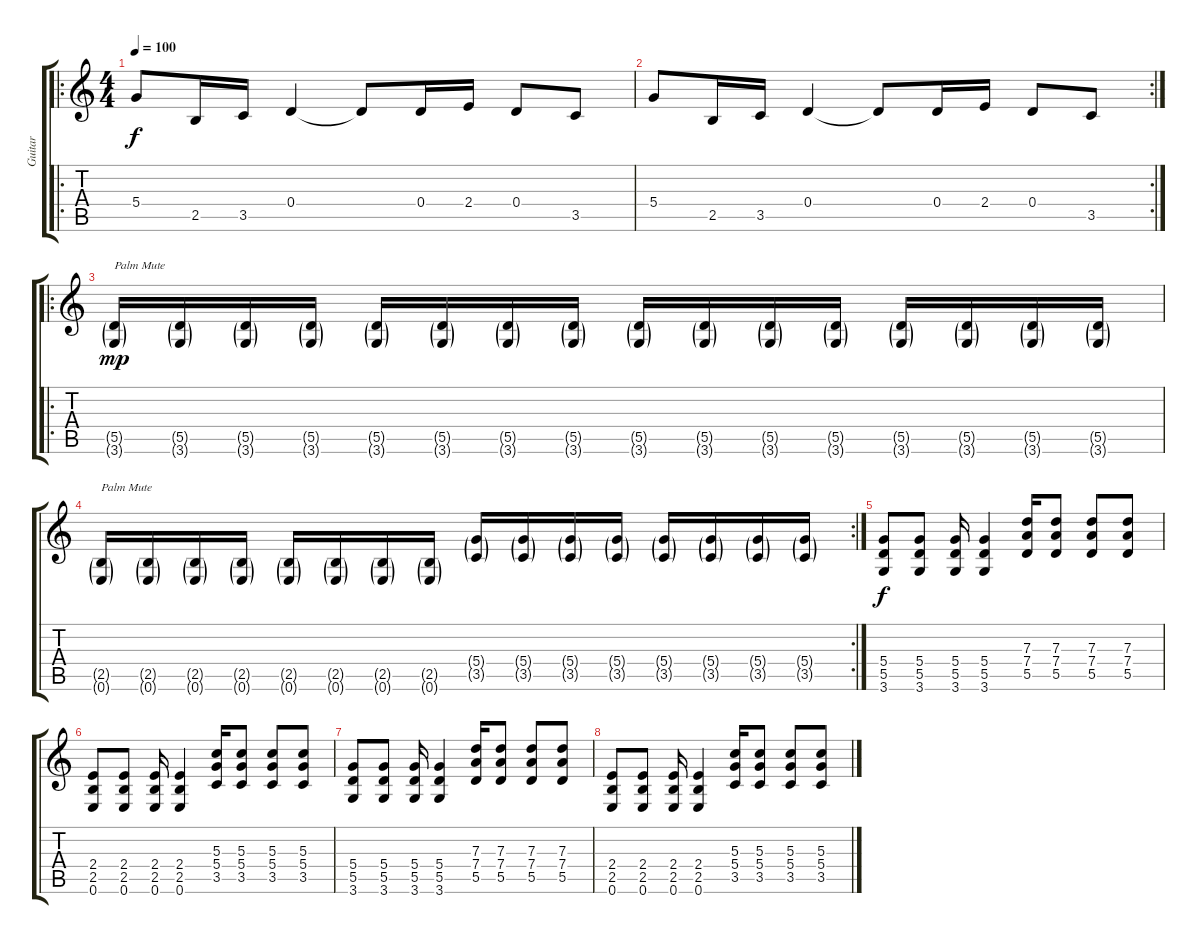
\track ("Guitar" "Guitar") {instrument overdrivenguitar}
\staff {score tabs}
\tuning (E4 B3 G3 D3 A2 E2) {hide}
\ro
\ts (4 4)
\tempo 100
\clef g2
\ks c
5.4.8{dy f} 2.5.16 3.5.16 0.4.4 0.4{t}.8 0.4.16 2.4.16 0.4.8 3.5.8 |
\rc 2
5.4.8 2.5.16 3.5.16 0.4.4 0.4{t}.8 0.4.16 2.4.16 0.4.8 3.5.8 |
\ro
(5.5{g} 3.6{g}).16{txt "Palm Mute" dy mp} (5.5{g} 3.6{g}).16 (5.5{g} 3.6{g}).16 (5.5{g} 3.6{g}).16 (5.5{g} 3.6{g}).16 (5.5{g} 3.6{g}).16 (5.5{g} 3.6{g}).16 (5.5{g} 3.6{g}).16 (5.5{g} 3.6{g}).16 (5.5{g} 3.6{g}).16 (5.5{g} 3.6{g}).16 (5.5{g} 3.6{g}).16 (5.5{g} 3.6{g}).16 (5.5{g} 3.6{g}).16 (5.5{g} 3.6{g}).16 (5.5{g} 3.6{g}).16 |
\rc 2
(2.5{g} 0.6{g}).16{txt "Palm Mute"} (2.5{g} 0.6{g}).16 (2.5{g} 0.6{g}).16 (2.5{g} 0.6{g}).16 (2.5{g} 0.6{g}).16 (2.5{g} 0.6{g}).16 (2.5{g} 0.6{g}).16 (2.5{g} 0.6{g}).16 (5.4{g} 3.5{g}).16 (5.4{g} 3.5{g}).16 (5.4{g} 3.5{g}).16 (5.4{g} 3.5{g}).16 (5.4{g} 3.5{g}).16 (5.4{g} 3.5{g}).16 (5.4{g} 3.5{g}).16 (5.4{g} 3.5{g}).16 |
(5.4 5.5 3.6).8{dy f} (5.4 5.5 3.6).8 (5.4 5.5 3.6).16 (5.4 5.5 3.6).4 (7.3 7.4 5.5).16 (7.3 7.4 5.5).8 (7.3 7.4 5.5).8 (7.3 7.4 5.5).8 |
(2.4 2.5 0.6).8 (2.4 2.5 0.6).8 (2.4 2.5 0.6).16 (2.4 2.5 0.6).4 (5.3 5.4 3.5).16 (5.3 5.4 3.5).8 (5.3 5.4 3.5).8 (5.3 5.4 3.5).8 |
(5.4 5.5 3.6).8 (5.4 5.5 3.6).8 (5.4 5.5 3.6).16 (5.4 5.5 3.6).4 (7.3 7.4 5.5).16 (7.3 7.4 5.5).8 (7.3 7.4 5.5).8 (7.3 7.4 5.5).8 |
(2.4 2.5 0.6).8 (2.4 2.5 0.6).8 (2.4 2.5 0.6).16 (2.4 2.5 0.6).4 (5.3 5.4 3.5).16 (5.3 5.4 3.5).8 (5.3 5.4 3.5).8 (5.3 5.4 3.5).8
